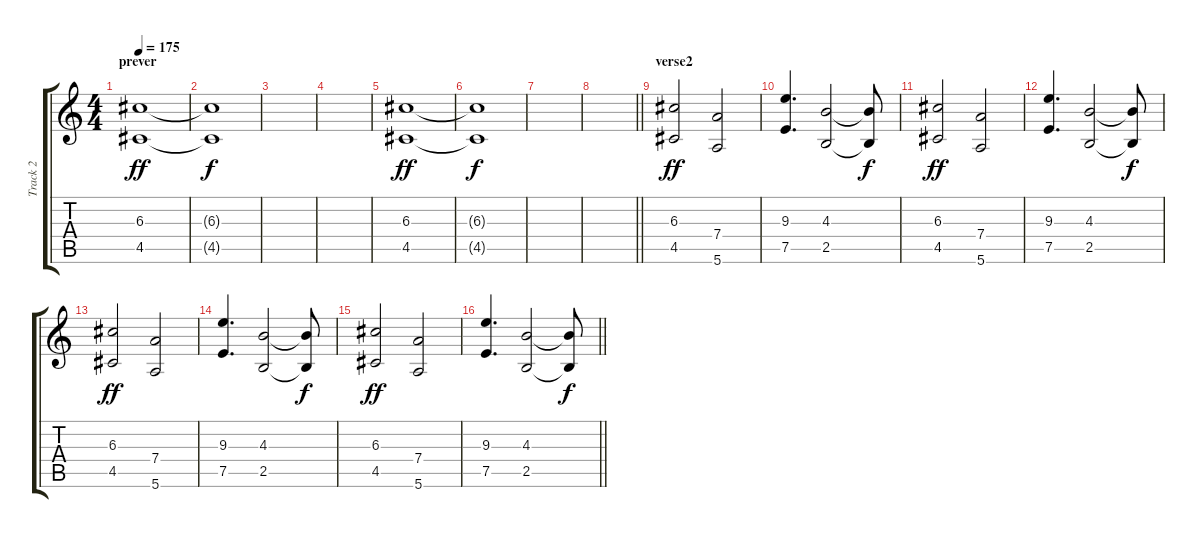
\track ("Track 2" "Track 2") {instrument distortionguitar}
\staff {score tabs}
\tuning (E4 B3 G3 D3 A2 E2) {hide}
\ts (4 4)
\section ("" "prever")
\tempo 175
\clef g2
\ks c
(6.3 4.5).1{dy ff volume 1} |
(6.3{t} 4.5{t}).1{dy f} |
|
|
(6.3 4.5).1{dy ff volume 0} |
(6.3{t} 4.5{t}).1{dy f} |
|
\barLineRight lightlight
|
\section ("" "verse2")
(6.3 4.5).2{dy ff} (7.4 5.6).2 |
(9.3 7.5).4{d} (4.3 2.5).2 (4.3{t} 2.5{t}).8{dy f} |
(6.3 4.5).2{dy ff} (7.4 5.6).2 |
(9.3 7.5).4{d} (4.3 2.5).2 (4.3{t} 2.5{t}).8{dy f} |
(6.3 4.5).2{dy ff} (7.4 5.6).2 |
(9.3 7.5).4{d} (4.3 2.5).2 (4.3{t} 2.5{t}).8{dy f} |
(6.3 4.5).2{dy ff} (7.4 5.6).2 |
\barLineRight lightlight
(9.3 7.5).4{d} (4.3 2.5).2 (4.3{t} 2.5{t}).8{dy f}
